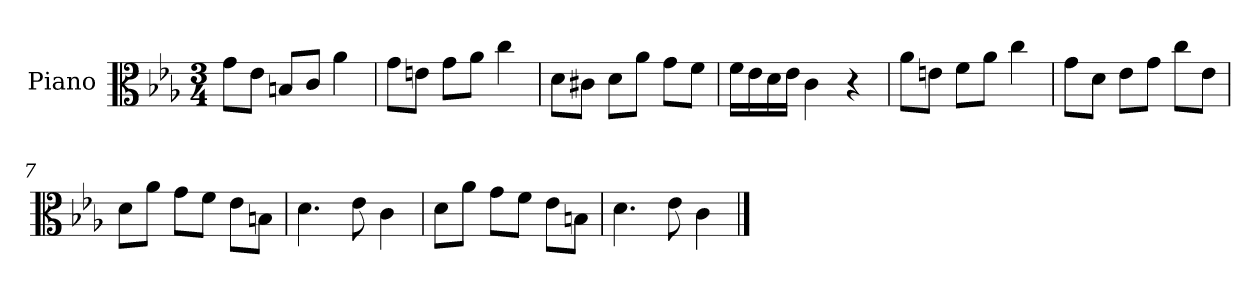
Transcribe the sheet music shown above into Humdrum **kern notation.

**kern
*part1
*staff1
*I"Piano
*I'Pno
*clefC3
*k[b-e-a-]
*c:
*M3/4
=1
8g\L
8e-\J
8Bn/L
8c/J
4a-\
=2
8g\L
8en\J
8g\L
8a-\J
4cc\
=3
8d\L
8c#X\J
8d\L
8a-\J
8g\L
8f\J
=4
16f\LL
16e-\
16d\
16e-\JJ
4c\
4r
=5
8a-\L
8en\J
8f\L
8a-\J
4cc\
=6
8g\L
8d\J
8e-\L
8g\J
8cc\L
8e-\J
=7
8d\L
8a-\J
8g\L
8f\J
8e-\L
8Bn\J
=8
4.d\
8e-\
4c\
=9
8d\L
8a-\J
8g\L
8f\J
8e-\L
8Bn\J
=10
4.d\
8e-\
4c\
==
*-
